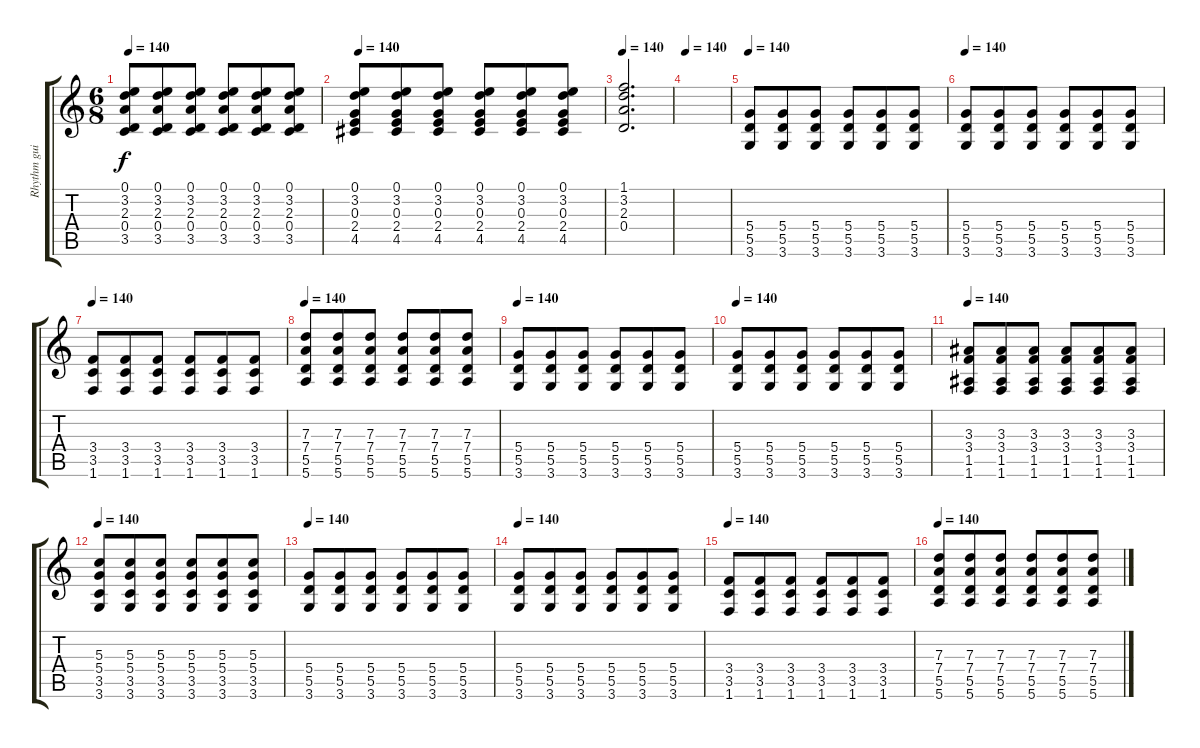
\track ("Rhythm guitar" "Rhythm gui") {instrument distortionguitar}
\staff {score tabs}
\tuning (E4 B3 G3 D3 A2 E2) {hide}
\ts (6 8)
\tempo 140
\clef g2
\ks c
(0.1 3.2 2.3 0.4 3.5).8{dy f} (0.1 3.2 2.3 0.4 3.5).8 (0.1 3.2 2.3 0.4 3.5).8 (0.1 3.2 2.3 0.4 3.5).8 (0.1 3.2 2.3 0.4 3.5).8 (0.1 3.2 2.3 0.4 3.5).8 |
\tempo 140
(0.1 3.2 0.3 2.4 4.5).8 (0.1 3.2 0.3 2.4 4.5).8 (0.1 3.2 0.3 2.4 4.5).8 (0.1 3.2 0.3 2.4 4.5).8 (0.1 3.2 0.3 2.4 4.5).8 (0.1 3.2 0.3 2.4 4.5).8 |
\tempo 140
(1.1 3.2 2.3 0.4).2{d} |
\tempo 140
|
\tempo 140
(5.4 5.5 3.6).8 (5.4 5.5 3.6).8 (5.4 5.5 3.6).8 (5.4 5.5 3.6).8 (5.4 5.5 3.6).8 (5.4 5.5 3.6).8 |
\tempo 140
(5.4 5.5 3.6).8 (5.4 5.5 3.6).8 (5.4 5.5 3.6).8 (5.4 5.5 3.6).8 (5.4 5.5 3.6).8 (5.4 5.5 3.6).8 |
\tempo 140
(3.4 3.5 1.6).8 (3.4 3.5 1.6).8 (3.4 3.5 1.6).8 (3.4 3.5 1.6).8 (3.4 3.5 1.6).8 (3.4 3.5 1.6).8 |
\tempo 140
(7.3 7.4 5.5 5.6).8 (7.3 7.4 5.5 5.6).8 (7.3 7.4 5.5 5.6).8 (7.3 7.4 5.5 5.6).8 (7.3 7.4 5.5 5.6).8 (7.3 7.4 5.5 5.6).8 |
\tempo 140
(5.4 5.5 3.6).8 (5.4 5.5 3.6).8 (5.4 5.5 3.6).8 (5.4 5.5 3.6).8 (5.4 5.5 3.6).8 (5.4 5.5 3.6).8 |
\tempo 140
(5.4 5.5 3.6).8 (5.4 5.5 3.6).8 (5.4 5.5 3.6).8 (5.4 5.5 3.6).8 (5.4 5.5 3.6).8 (5.4 5.5 3.6).8 |
\tempo 140
(3.3 3.4 1.5 1.6).8 (3.3 3.4 1.5 1.6).8 (3.3 3.4 1.5 1.6).8 (3.3 3.4 1.5 1.6).8 (3.3 3.4 1.5 1.6).8 (3.3 3.4 1.5 1.6).8 |
\tempo 140
(5.3 5.4 3.5 3.6).8 (5.3 5.4 3.5 3.6).8 (5.3 5.4 3.5 3.6).8 (5.3 5.4 3.5 3.6).8 (5.3 5.4 3.5 3.6).8 (5.3 5.4 3.5 3.6).8 |
\tempo 140
(5.4 5.5 3.6).8 (5.4 5.5 3.6).8 (5.4 5.5 3.6).8 (5.4 5.5 3.6).8 (5.4 5.5 3.6).8 (5.4 5.5 3.6).8 |
\tempo 140
(5.4 5.5 3.6).8 (5.4 5.5 3.6).8 (5.4 5.5 3.6).8 (5.4 5.5 3.6).8 (5.4 5.5 3.6).8 (5.4 5.5 3.6).8 |
\tempo 140
(3.4 3.5 1.6).8 (3.4 3.5 1.6).8 (3.4 3.5 1.6).8 (3.4 3.5 1.6).8 (3.4 3.5 1.6).8 (3.4 3.5 1.6).8 |
\tempo 140
(7.3 7.4 5.5 5.6).8 (7.3 7.4 5.5 5.6).8 (7.3 7.4 5.5 5.6).8 (7.3 7.4 5.5 5.6).8 (7.3 7.4 5.5 5.6).8 (7.3 7.4 5.5 5.6).8
